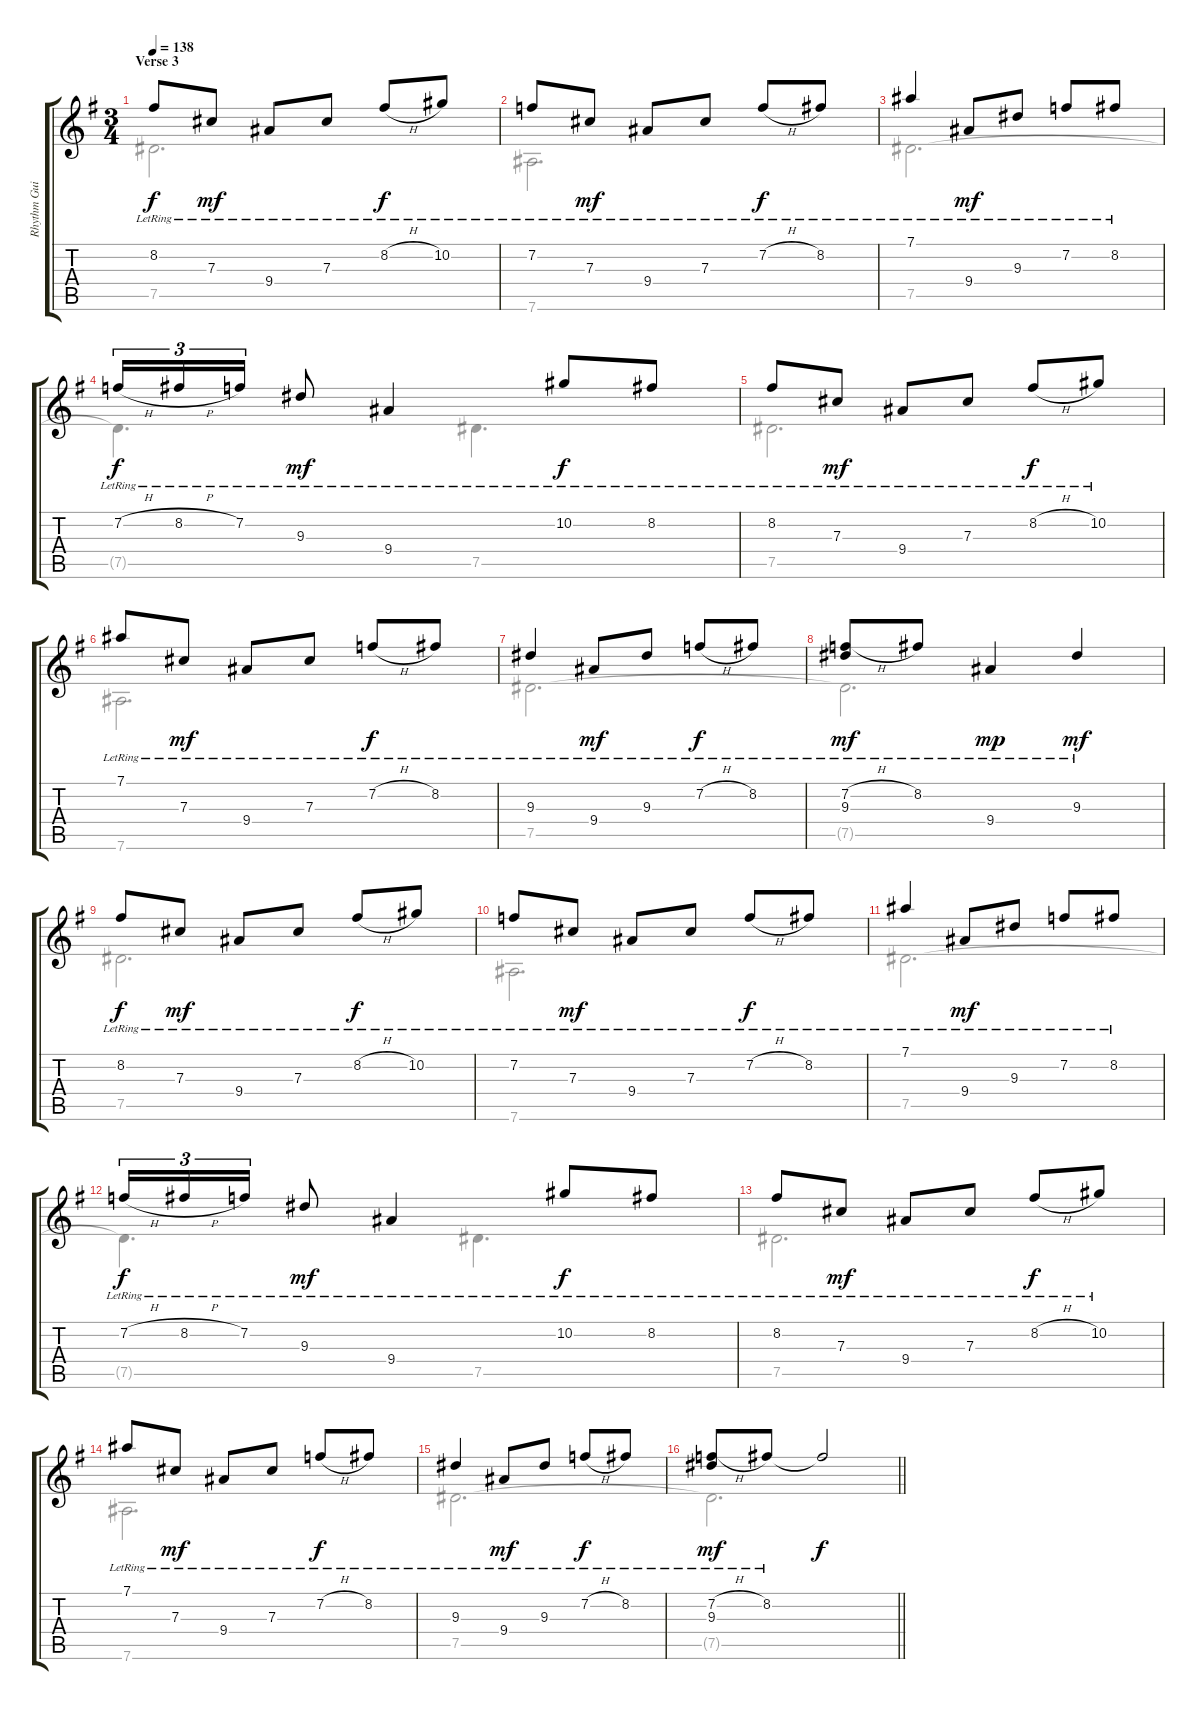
\track ("Rhythm Guitar I (Marcus Siepen)" "Rhythm Gui") {instrument acousticguitarsteel}
\staff {score tabs}
\tuning (Eb4 Bb3 Gb3 Db3 Ab2 Eb2) {hide}
\voice
\ts (3 4)
\section ("" "Verse 3")
\tempo 138
\clef g2
\ks eminor
8.2{lr}.8{dy f} 7.3{lr}.8{dy mf} 9.4{lr}.8 7.3{lr}.8 8.2{h lr}.8{dy f} 10.2{lr}.8 |
7.2{lr}.8 7.3{lr}.8{dy mf} 9.4{lr}.8 7.3{lr}.8 7.2{h lr}.8{dy f} 8.2{lr}.8 |
7.1{lr}.4 9.4{lr}.8{dy mf} 9.3{lr}.8 7.2{lr}.8 8.2{lr}.8 |
7.2{h lr}.16{tu (3 2) dy f} 8.2{h lr}.16{tu (3 2)} 7.2{lr}.16{tu (3 2)} 9.3{lr}.8{dy mf} 9.4{lr}.4 10.2{lr}.8{dy f} 8.2{lr}.8 |
8.2{lr}.8 7.3{lr}.8{dy mf} 9.4{lr}.8 7.3{lr}.8 8.2{h lr}.8{dy f} 10.2{lr}.8 |
7.1{lr}.8 7.3{lr}.8{dy mf} 9.4{lr}.8 7.3{lr}.8 7.2{h lr}.8{dy f} 8.2{lr}.8 |
9.3{lr}.4 9.4{lr}.8{dy mf} 9.3{lr}.8 7.2{h lr}.8{dy f} 8.2{lr}.8 |
(7.2{h} 9.3{lr}).8{dy mf} 8.2{lr}.8 9.4{lr}.4{dy mp} 9.3{lr}.4{dy mf} |
8.2{lr}.8{dy f} 7.3{lr}.8{dy mf} 9.4{lr}.8 7.3{lr}.8 8.2{h lr}.8{dy f} 10.2{lr}.8 |
7.2{lr}.8 7.3{lr}.8{dy mf} 9.4{lr}.8 7.3{lr}.8 7.2{h lr}.8{dy f} 8.2{lr}.8 |
7.1{lr}.4 9.4{lr}.8{dy mf} 9.3{lr}.8 7.2{lr}.8 8.2{lr}.8 |
7.2{h lr}.16{tu (3 2) dy f} 8.2{h lr}.16{tu (3 2)} 7.2{lr}.16{tu (3 2)} 9.3{lr}.8{dy mf} 9.4{lr}.4 10.2{lr}.8{dy f} 8.2{lr}.8 |
8.2{lr}.8 7.3{lr}.8{dy mf} 9.4{lr}.8 7.3{lr}.8 8.2{h lr}.8{dy f} 10.2{lr}.8 |
7.1{lr}.8 7.3{lr}.8{dy mf} 9.4{lr}.8 7.3{lr}.8 7.2{h lr}.8{dy f} 8.2{lr}.8 |
9.3{lr}.4 9.4{lr}.8{dy mf} 9.3{lr}.8 7.2{h lr}.8{dy f} 8.2{lr}.8 |
\barLineRight lightlight
(7.2{h} 9.3{lr}).8{dy mf} 8.2{lr}.8 8.2{t}.2{dy f}
\voice
\clef g2
\ottava regular
\simile none
\ks eminor
7.5.2{d dy f} |
7.6.2{d} |
7.5.2{d} |
7.5{t}.4{d} 7.5.4{d} |
7.5.2{d} |
7.6.2{d} |
7.5.2{d} |
7.5{t}.2{d} |
7.5.2{d} |
7.6.2{d} |
7.5.2{d} |
7.5{t}.4{d} 7.5.4{d} |
7.5.2{d} |
7.6.2{d} |
7.5.2{d} |
\barLineRight lightlight
7.5{t}.2{d}
